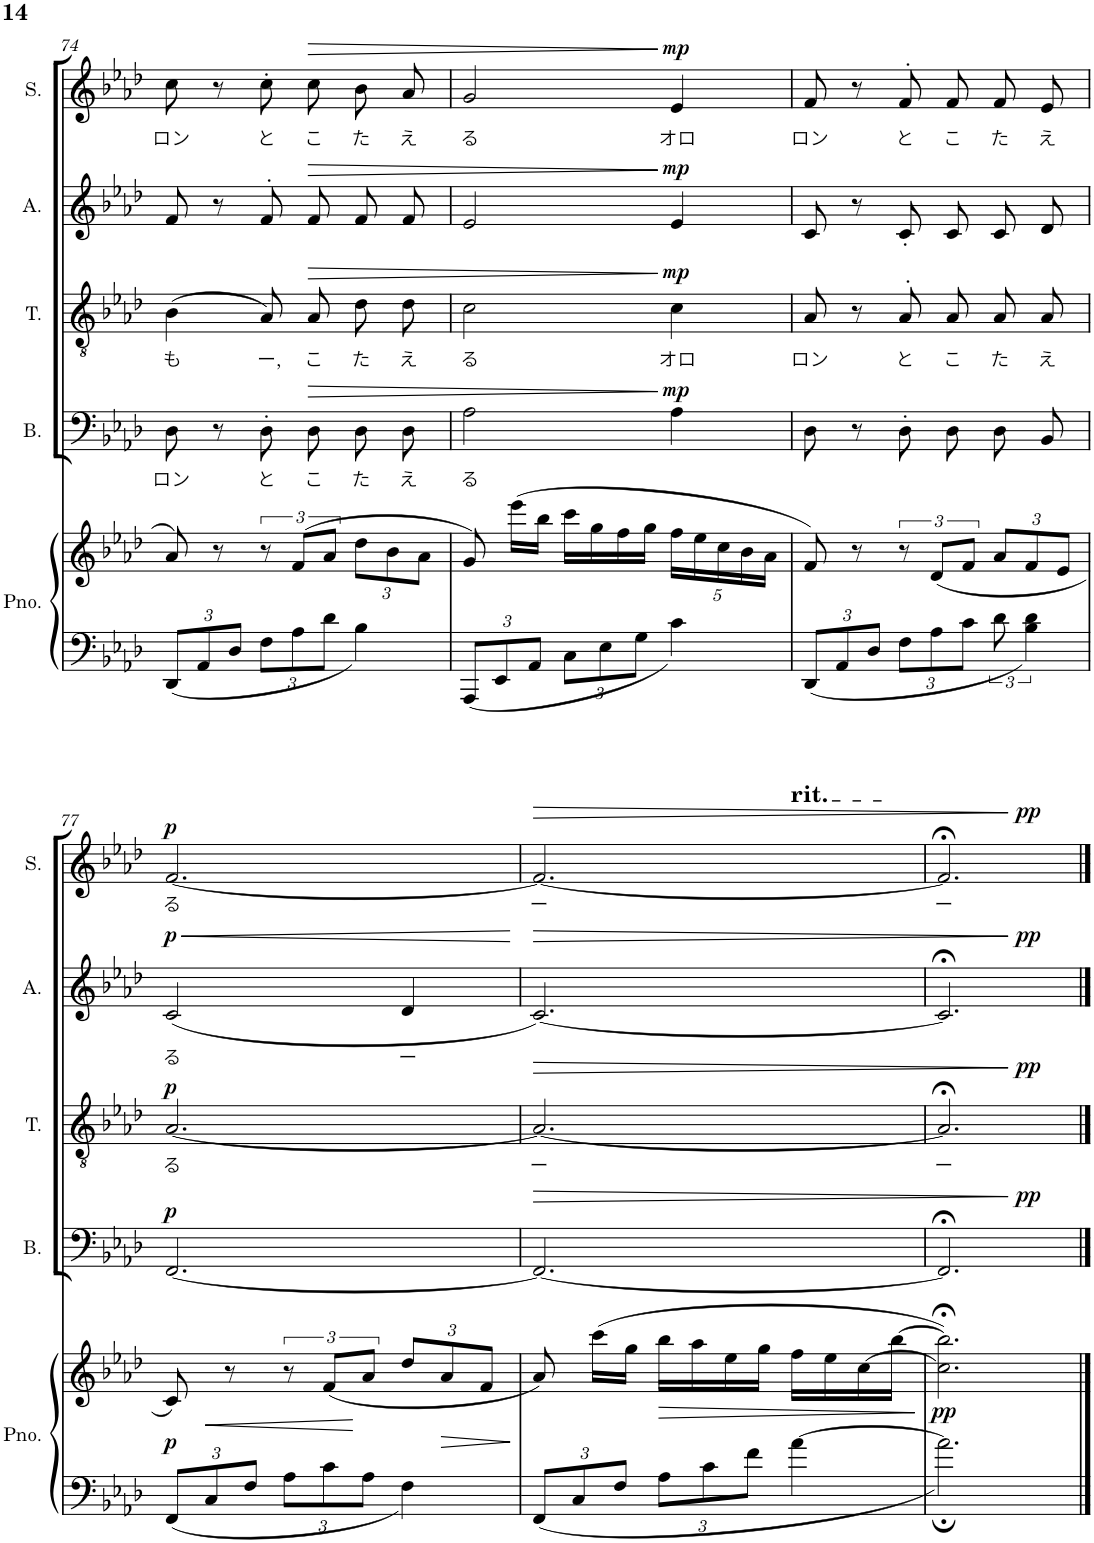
**kern	**kern	**dynam	**kern	**text	**dynam	**kern	**text	**dynam	**kern	**text	**dynam	**kern	**text	**dynam
*part5	*part5	*part5	*part4	*part4	*part4	*part3	*part3	*part3	*part2	*part2	*part2	*part1	*part1	*part1
*staff6	*staff5	*staff5/6	*staff4	*staff4	*staff4	*staff3	*staff3	*staff3	*staff2	*staff2	*staff2	*staff1	*staff1	*staff1
*I"Piano	*	*	*I"Bass	*	*	*I"Tenor	*	*	*I"Alto	*	*	*I"Soprano	*	*
*I'Pno.	*	*	*I'B.	*	*	*I'T.	*	*	*I'A.	*	*	*I'S.	*	*
!!LO:PB:g=z
*clefF4	*clefG2	*	*clefF4	*	*	*clefGv2	*	*	*clefG2	*	*	*clefG2	*	*
*k[b-e-a-d-]	*k[b-e-a-d-]	*	*k[b-e-a-d-]	*	*	*k[b-e-a-d-]	*	*	*k[b-e-a-d-]	*	*	*k[b-e-a-d-]	*	*
*M3/4	*M3/4	*	*M3/4	*	*	*M3/4	*	*	*M3/4	*	*	*M3/4	*	*
*Xbrackettup	*	*	*	*	*	*	*	*	*	*	*	*	*	*
=74	=74	=74	=74	=74	=74	=74	=74	=74	=74	=74	=74	=74	=74	=74
!	!	!	!	!LO:LY:b	!	!	!LO:LY:b	!	!	!	!	!	!LO:LY:b	!
12DD-/L	8a-/	.	8D-\	ロン	.	(4B-\	も	.	8f/	.	.	8cc\	ロン	.
12AA-/	.	.	.	.	.	.	.	.	.	.	.	.	.	.
.	8r	.	8r	.	.	.	.	.	8r	.	.	8r	.	.
12D-/J	.	.	.	.	.	.	.	.	.	.	.	.	.	.
!	!	!	!	!LO:LY:b	!	!	!LO:LY:b	!	!	!	!	!	!LO:LY:b	!
12F\L	12r	.	8D-'\L	と	.	8A-/L)	ー,	.	8f'>/L	.	.	8cc'\L	と	.
12A-\	(12f/L	.	.	.	.	.	.	.	.	.	.	.	.	.
!	!	!	!	!LO:LY:b	!LO:HP:b	!	!LO:LY:b	!LO:HP:b	!	!	!LO:HP:b	!	!LO:LY:b	!LO:HP:b
.	.	.	8D-\J	こ	>	8A-/J	こ	>	8f/J	.	>	8cc\J	こ	>
12d-\J	12a-/J	.	.	.	.	.	.	.	.	.	.	.	.	.
*	*Xbrackettup	*	*	*	*	*	*	*	*	*	*	*	*	*
!	!	!	!	!LO:LY:b	!	!	!LO:LY:b	!	!	!	!	!	!LO:LY:b	!
4B-\	12dd-\L	.	8D-\L	た	.	8d-\L	た	.	8f/L	.	.	8b-/L	た	.
.	12b-\	.	.	.	.	.	.	.	.	.	.	.	.	.
!	!	!	!	!LO:LY:b	!	!	!LO:LY:b	!	!	!	!	!	!LO:LY:b	!
.	.	.	8D-\J	え	.	8d-\J	え	.	8f/J	.	.	8a-/J	え	.
.	12a-\J	.	.	.	.	.	.	.	.	.	.	.	.	.
=75	=75	=75	=75	=75	=75	=75	=75	=75	=75	=75	=75	=75	=75	=75
!	!	!	!	!LO:LY:b	!	!	!LO:LY:b	!	!	!	!	!	!LO:LY:b	!
12AAA-/L	8g/)	.	2A-\	る	.	2c\	る	.	2e-/	.	.	2g/	る	.
12EE-/	.	.	.	.	.	.	.	.	.	.	.	.	.	.
.	(16eee-\LL	.	.	.	.	.	.	.	.	.	.	.	.	.
12AA-/J	.	.	.	.	.	.	.	.	.	.	.	.	.	.
.	16bb-\JJ	.	.	.	.	.	.	.	.	.	.	.	.	.
12C\L	16ccc\LL	.	.	.	.	.	.	.	.	.	.	.	.	.
.	16gg\	.	.	.	.	.	.	.	.	.	.	.	.	.
12E-\	.	.	.	.	.	.	.	.	.	.	.	.	.	.
.	16ff\	.	.	.	.	.	.	.	.	.	.	.	.	.
12G\J	.	.	.	.	.	.	.	.	.	.	.	.	.	.
.	16gg\JJ	.	.	.	.	.	.	.	.	.	.	.	.	.
!	!	!	!	!	!LO:DY:n=1:a	!	!LO:LY:b	!LO:DY:n=1:a	!	!	!LO:DY:n=1:a	!	!LO:LY:b	!LO:DY:n=1:a
4c\	20ff\LL	.	4A-\	.	] mp	4c\	オロ	] mp	4e-/	.	] mp	4e-/	オロ	] mp
.	20ee-\	.	.	.	.	.	.	.	.	.	.	.	.	.
.	20cc\	.	.	.	.	.	.	.	.	.	.	.	.	.
.	20b-\	.	.	.	.	.	.	.	.	.	.	.	.	.
.	20a-\JJ	.	.	.	.	.	.	.	.	.	.	.	.	.
=76	=76	=76	=76	=76	=76	=76	=76	=76	=76	=76	=76	=76	=76	=76
!	!	!	!	!	!	!	!LO:LY:b	!	!	!	!	!	!LO:LY:b	!
12DD-/L	8f/)	.	8D-\	.	.	8A-/	ロン	.	8c/	.	.	8f/	ロン	.
12AA-/	.	.	.	.	.	.	.	.	.	.	.	.	.	.
.	8r	.	8r	.	.	8r	.	.	8r	.	.	8r	.	.
12D-/J	.	.	.	.	.	.	.	.	.	.	.	.	.	.
*	*brackettup	*	*	*	*	*	*	*	*	*	*	*	*	*
!	!	!	!	!	!	!	!LO:LY:b	!	!	!	!	!	!LO:LY:b	!
12F\L	12r	.	8D-'\L	.	.	8A-'>/L	と	.	8c'/L	.	.	8f'>/L	と	.
12A-\	(12d-/L	.	.	.	.	.	.	.	.	.	.	.	.	.
!	!	!	!	!	!	!	!LO:LY:b	!	!	!	!	!	!LO:LY:b	!
.	.	.	8D-\J	.	.	8A-/J	こ	.	8c/J	.	.	8f/J	こ	.
12c\J	12f/J	.	.	.	.	.	.	.	.	.	.	.	.	.
*brackettup	*Xbrackettup	*	*	*	*	*	*	*	*	*	*	*	*	*
!	!	!	!	!	!	!	!LO:LY:b	!	!	!	!	!	!LO:LY:b	!
12d-\	12a-/L	.	8D-/L	.	.	8A-/L	た	.	8c/L	.	.	8f/L	た	.
6B-\ 6d-\	12f/	.	.	.	.	.	.	.	.	.	.	.	.	.
!	!	!	!	!	!	!	!LO:LY:b	!	!	!	!	!	!LO:LY:b	!
.	.	.	8BB-/J	.	.	8A-/J	え	.	8d-/J	.	.	8e-/J	え	.
.	12e-/J	.	.	.	.	.	.	.	.	.	.	.	.	.
!!LO:LB:g=z
=77	=77	=77	=77	=77	=77	=77	=77	=77	=77	=77	=77	=77	=77	=77
*Xbrackettup	*	*	*	*	*	*	*	*	*	*	*	*	*	*
!	!	!LO:DY:b	!	!	!LO:DY:a	!	!LO:LY:b	!LO:DY:a	!	!LO:LY:b	!LO:HP:b	!	!LO:LY:b	!
!	!	!	!	!	!	!	!	!	!	!	!LO:DY:n=1:a	!	!	!LO:DY:a
12FF/L	8c/)	p	[2.FF/	.	p	[2.A-/	る	p	(2c/	る	< p	[2.f/	る	p
12C/	.	.	.	.	.	.	.	.	.	.	.	.	.	.
.	8r	.	.	.	.	.	.	.	.	.	.	.	.	.
12F/J	.	.	.	.	.	.	.	.	.	.	.	.	.	.
*	*brackettup	*	*	*	*	*	*	*	*	*	*	*	*	*
12A-\L	12r	.	.	.	.	.	.	.	.	.	.	.	.	.
12c\	(12f/L	.	.	.	.	.	.	.	.	.	.	.	.	.
12A-\J	12a-/J	.	.	.	.	.	.	.	.	.	.	.	.	.
*	*Xbrackettup	*	*	*	*	*	*	*	*	*	*	*	*	*
!	!	!	!	!	!	!	!	!	!	!LO:LY:b	!	!	!	!
4F\	12dd-/L	.	.	.	.	.	.	.	4d-/	ー	.	.	.	.
!	!	!LO:HP:b	!	!	!	!	!	!	!	!	!	!	!	!
.	12a-/	>	.	.	.	.	.	.	.	.	.	.	.	.
.	12f/J	.	.	.	.	.	.	.	.	.	.	.	.	.
.	.	]	.	.	.	.	.	.	.	.	[	.	.	.
=78	=78	=78	=78	=78	=78	=78	=78	=78	=78	=78	=78	=78	=78	=78
!	!	!	!	!	!LO:HP:b	!	!LO:LY:b	!LO:HP:b	!	!	!LO:HP:b	!	!LO:LY:b	!LO:HP:b
*	*	*	*	*	*	*	*	*	*	*	*	*^	*	*
12FF/L	8a-/)	.	2.FF/_	.	>	2.A-/_	ー	>	[2.c/)	.	>	2.f/_	2ryy	ー	>
12C/	.	.	.	.	.	.	.	.	.	.	.	.	.	.	.
.	(16ccc\LL	.	.	.	.	.	.	.	.	.	.	.	.	.	.
12F/J	.	.	.	.	.	.	.	.	.	.	.	.	.	.	.
.	16gg\JJ	.	.	.	.	.	.	.	.	.	.	.	.	.	.
!	!	!LO:HP:b	!	!	!	!	!	!	!	!	!	!	!	!	!
12A-\L	16bb-\LL	>	.	.	.	.	.	.	.	.	.	.	.	.	.
.	16aa-\	.	.	.	.	.	.	.	.	.	.	.	.	.	.
12c\	.	.	.	.	.	.	.	.	.	.	.	.	.	.	.
.	16ee-\	.	.	.	.	.	.	.	.	.	.	.	.	.	.
12f\J	.	.	.	.	.	.	.	.	.	.	.	.	.	.	.
.	16gg\JJ	.	.	.	.	.	.	.	.	.	.	.	.	.	.
!	!	!	!	!	!	!	!	!	!	!	!	!	!LO:TX:a:t=rit.	!	!
[4a-\	16ff\LL	.	.	.	.	.	.	.	.	.	.	.	4ryy	.	.
.	16ee-\	.	.	.	.	.	.	.	.	.	.	.	.	.	.
.	[16cc\	.	.	.	.	.	.	.	.	.	.	.	.	.	.
.	[16bb-\JJ	.	.	.	.	.	.	.	.	.	.	.	.	.	.
.	.	]	.	.	.	.	.	.	.	.	.	.	.	.	.
=79	=79	=79	=79	=79	=79	=79	=79	=79	=79	=79	=79	=79	=79	=79	=79
!	!	!LO:DY:b	!	!	!	!	!LO:LY:b	!	!	!	!	!	!	!LO:LY:b	!
*	*	*	*^	*	*	*^	*	*	*^	*	*	*	*	*	*
2.a-;\]	2.cc\];< 2.bb-\];<)	pp	2.FF;</]	2ryy	.	.	2.A-;</]	2ryy	ー	.	2.c;</]	2ryy	.	.	2.f;</]	2ryy	ー	.
!	!	!	!	!	!	!LO:DY:a	!	!	!	!LO:DY:a	!	!	!	!LO:DY:a	!	!	!	!LO:DY:a
.	.	.	.	4ryy	.	pp	.	4ryy	.	pp	.	4ryy	.	pp	.	4ryy	.	pp
.	.	.	.	.	.	]	.	.	.	]	.	.	.	]	.	.	.	]
*	*	*	*v	*v	*	*	*	*	*	*	*v	*v	*	*	*v	*v	*	*
*	*	*	*	*	*	*v	*v	*	*	*	*	*	*	*	*
==	==	==	==	==	==	==	==	==	==	==	==	==	==	==
*-	*-	*-	*-	*-	*-	*-	*-	*-	*-	*-	*-	*-	*-	*-
